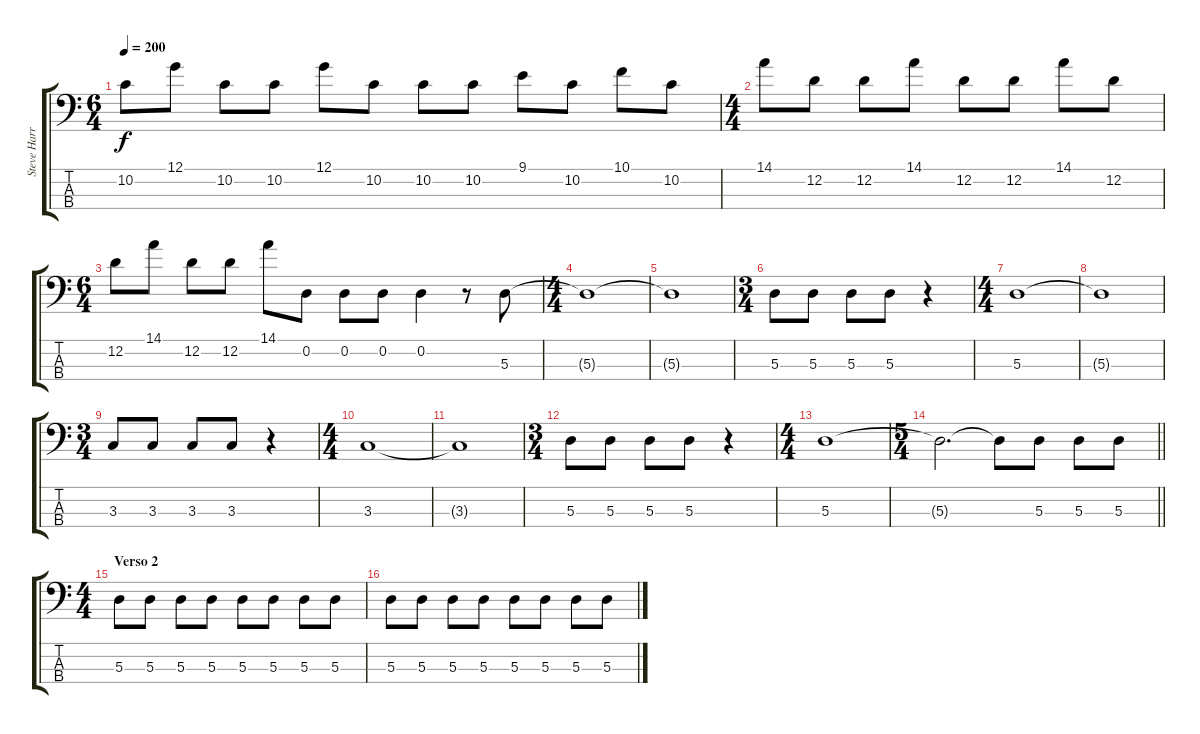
\track ("Steve Harris" "Steve Harr") {instrument electricbassfinger}
\staff {score tabs}
\tuning (G2 D2 A1 E1) {hide}
\ts (6 4)
\tempo 200
\clef f4
\ks c
10.2.8{dy f} 12.1.8 10.2.8 10.2.8 12.1.8 10.2.8 10.2.8 10.2.8 9.1.8 10.2.8 10.1.8 10.2.8 |
\ts (4 4)
14.1.8 12.2.8 12.2.8 14.1.8 12.2.8 12.2.8 14.1.8 12.2.8 |
\ts (6 4)
12.2.8 14.1.8 12.2.8 12.2.8 14.1.8 0.2.8 0.2.8 0.2.8 0.2.4 r.8 5.3.8 |
\ts (4 4)
5.3{t}.1 |
5.3{t}.1 |
\ts (3 4)
5.3.8 5.3.8 5.3.8 5.3.8 r.4 |
\ts (4 4)
5.3.1 |
5.3{t}.1 |
\ts (3 4)
3.3.8 3.3.8 3.3.8 3.3.8 r.4 |
\ts (4 4)
3.3.1 |
3.3{t}.1 |
\ts (3 4)
5.3.8 5.3.8 5.3.8 5.3.8 r.4 |
\ts (4 4)
5.3.1 |
\ts (5 4)
\barLineRight lightlight
5.3{t}.2{d} 5.3{t}.8 5.3.8 5.3.8 5.3.8 |
\ts (4 4)
\section ("" "Verso 2")
5.3.8 5.3.8 5.3.8 5.3.8 5.3.8 5.3.8 5.3.8 5.3.8 |
5.3.8 5.3.8 5.3.8 5.3.8 5.3.8 5.3.8 5.3.8 5.3.8
